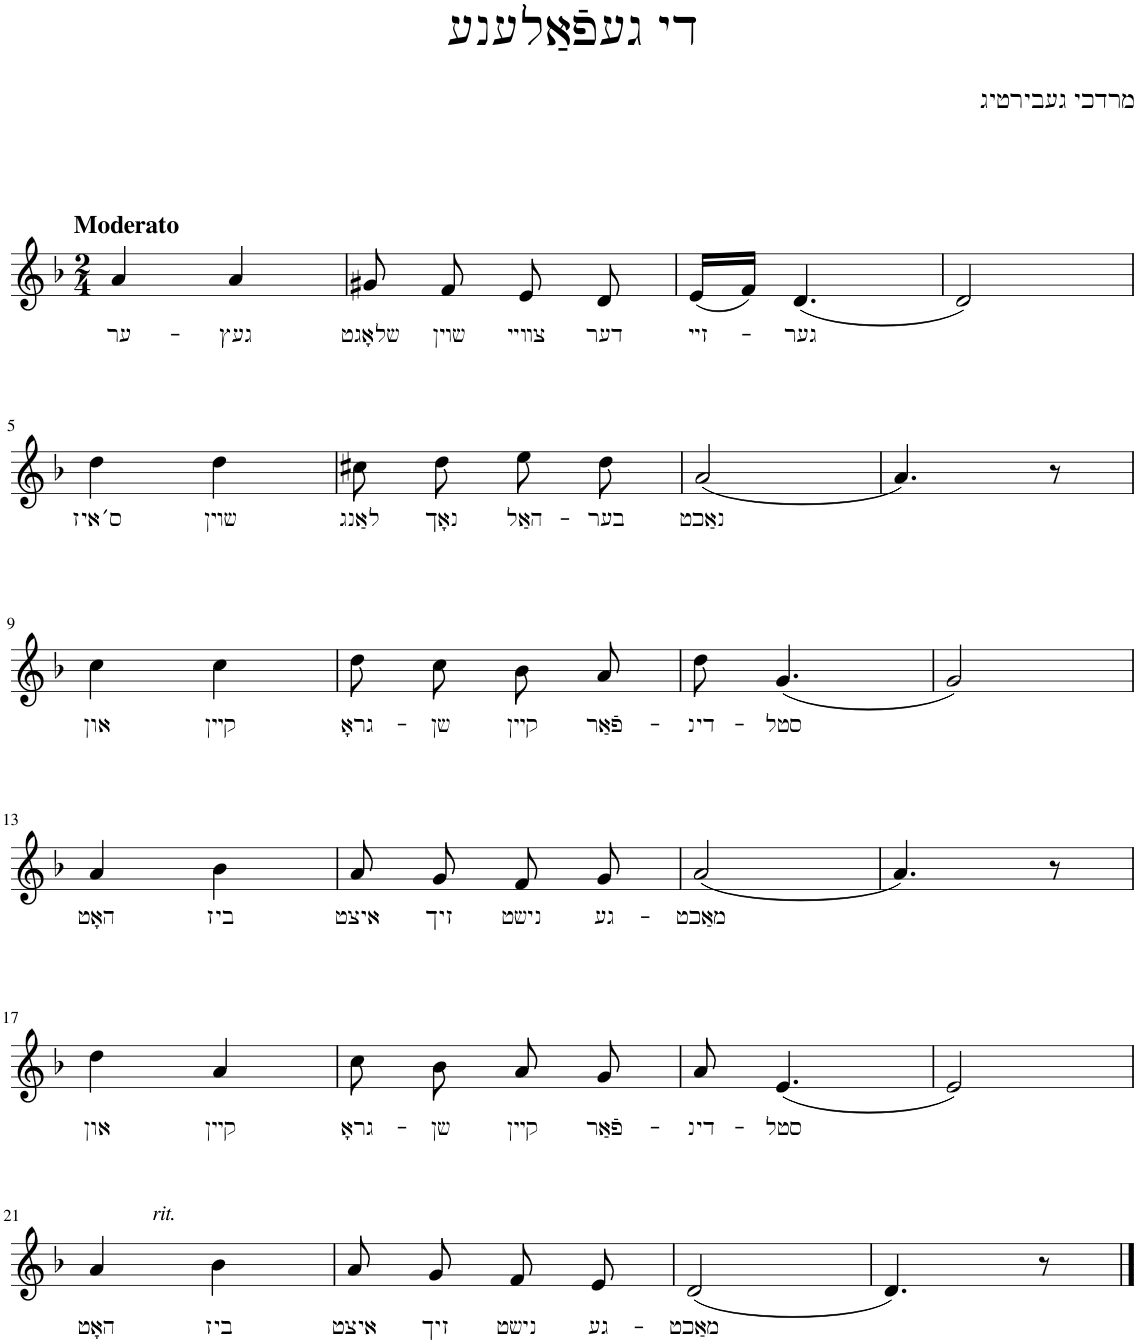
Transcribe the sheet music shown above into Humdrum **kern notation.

**kern	**text
*part1	*part1
*staff1	*staff1
*I"Piano	*
*I'Pno.	*
*clefG2	*
*k[b-]	*
*M2/4	*
=1	=1
!LO:TX:a:B:t=Moderato	!
!	!LO:LY:b
4a/	ער-
!	!LO:LY:b
4a/	-געץ
=2	=2
!	!LO:LY:b
8g#X/	שלאָגט
!	!LO:LY:b
8f/	שױן
!	!LO:LY:b
8e/	צװײ
!	!LO:LY:b
8d/	דער
=3	=3
!	!LO:LY:b
(16e/LL	זײ-
16f/JJ)	.
!	!LO:LY:b
(4.d/	גער
=4	=4
2d/)	.
!!LO:LB:g=z
=5	=5
!	!LO:LY:b
4dd\	ס׳איז
!	!LO:LY:b
4dd\	שױן
=6	=6
!	!LO:LY:b
8cc#X\	לאַנג
!	!LO:LY:b
8dd\	נאָך
!	!LO:LY:b
8ee\	האַל-
!	!LO:LY:b
8dd\	-בער
=7	=7
!	!LO:LY:b
(2a/	נאַכט
=8	=8
4.a/)	.
8r	.
!!LO:LB:g=z
=9	=9
!	!LO:LY:b
4cc\	און
!	!LO:LY:b
4cc\	קײן
=10	=10
!	!LO:LY:b
8dd\	גראָ-
!	!LO:LY:b
8cc\	-שן
!	!LO:LY:b
8b-\	קײן
!	!LO:LY:b
8a/	פֿאַר-
=11	=11
!	!LO:LY:b
8dd\	-דינ-
!	!LO:LY:b
(4.g/	-סטל
=12	=12
2g/)	.
!!LO:LB:g=z
=13	=13
!	!LO:LY:b
4a/	האָט
!	!LO:LY:b
4b-\	ביז
=14	=14
!	!LO:LY:b
8a/	איצט
!	!LO:LY:b
8g/	זיך
!	!LO:LY:b
8f/	נישט
!	!LO:LY:b
8g/	גע-
=15	=15
!	!LO:LY:b
(2a/	-מאַכט
=16	=16
4.a/)	.
8r	.
!!LO:LB:g=z
=17	=17
!	!LO:LY:b
4dd\	און
!	!LO:LY:b
4a/	קײן
=18	=18
!	!LO:LY:b
8cc\	גראָ-
!	!LO:LY:b
8b-\	-שן
!	!LO:LY:b
8a/	קײן
!	!LO:LY:b
8g/	פֿאַר-
=19	=19
!	!LO:LY:b
8a/	-דינ-
!	!LO:LY:b
(4.e/	-סטל
=20	=20
2e/)	.
!!LO:LB:g=z
=21	=21
!LO:TX:a:i:t=rit.	!
!	!LO:LY:b
4a/	האָט
!	!LO:LY:b
4b-\	ביז
=22	=22
!	!LO:LY:b
8a/	איצט
!	!LO:LY:b
8g/	זיך
!	!LO:LY:b
8f/	נישט
!	!LO:LY:b
8e/	גע-
=23	=23
!	!LO:LY:b
(2d/	-מאַכט
=24	=24
4.d/)	.
8r	.
==	==
*-	*-
